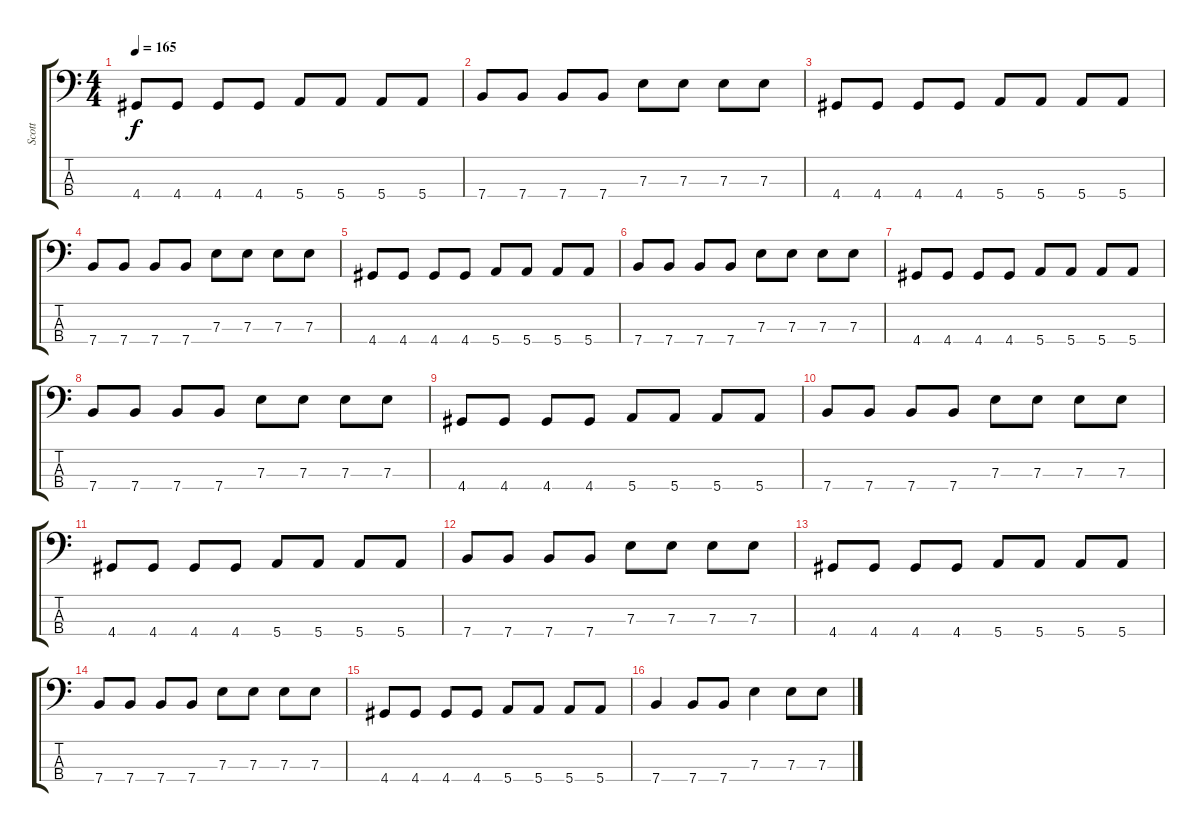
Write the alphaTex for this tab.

\track ("Scott" "Scott") {instrument electricbasspick}
\staff {score tabs}
\tuning (G2 D2 A1 E1) {hide}
\ts (4 4)
\tempo 165
\clef f4
\ks c
4.4.8{dy f} 4.4.8 4.4.8 4.4.8 5.4.8 5.4.8 5.4.8 5.4.8 |
7.4.8 7.4.8 7.4.8 7.4.8 7.3.8 7.3.8 7.3.8 7.3.8 |
4.4.8 4.4.8 4.4.8 4.4.8 5.4.8 5.4.8 5.4.8 5.4.8 |
7.4.8 7.4.8 7.4.8 7.4.8 7.3.8 7.3.8 7.3.8 7.3.8 |
4.4.8 4.4.8 4.4.8 4.4.8 5.4.8 5.4.8 5.4.8 5.4.8 |
7.4.8 7.4.8 7.4.8 7.4.8 7.3.8 7.3.8 7.3.8 7.3.8 |
4.4.8 4.4.8 4.4.8 4.4.8 5.4.8 5.4.8 5.4.8 5.4.8 |
7.4.8 7.4.8 7.4.8 7.4.8 7.3.8 7.3.8 7.3.8 7.3.8 |
4.4.8 4.4.8 4.4.8 4.4.8 5.4.8 5.4.8 5.4.8 5.4.8 |
7.4.8 7.4.8 7.4.8 7.4.8 7.3.8 7.3.8 7.3.8 7.3.8 |
4.4.8 4.4.8 4.4.8 4.4.8 5.4.8 5.4.8 5.4.8 5.4.8 |
7.4.8 7.4.8 7.4.8 7.4.8 7.3.8 7.3.8 7.3.8 7.3.8 |
4.4.8 4.4.8 4.4.8 4.4.8 5.4.8 5.4.8 5.4.8 5.4.8 |
7.4.8 7.4.8 7.4.8 7.4.8 7.3.8 7.3.8 7.3.8 7.3.8 |
4.4.8 4.4.8 4.4.8 4.4.8 5.4.8 5.4.8 5.4.8 5.4.8 |
7.4.4 7.4.8 7.4.8 7.3.4 7.3.8 7.3.8
